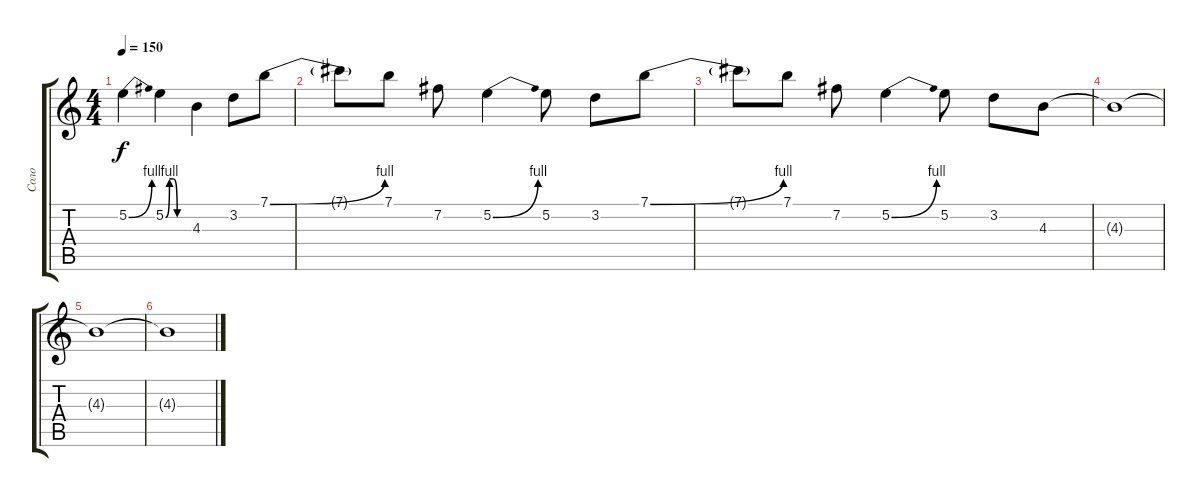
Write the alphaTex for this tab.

\track ("Соло" "Соло") {instrument distortionguitar}
\staff {score tabs}
\tuning (E4 B3 G3 D3 A2 E2) {hide}
\ts (4 4)
\tempo 150
\clef g2
\ks c
5.2{be (bend 0 0 60 4)}.4{dy f} 5.2{be (custom 0 0 10 4 20 4 30 0 60 0)}.4 4.3.4 3.2.8 7.1{be (bend 0 0 60 4)}.8 |
7.1{t}.8 7.1.8 7.2.8 5.2{be (bend 0 0 60 4)}.4 5.2.8 3.2.8 7.1{be (bend 0 0 60 4)}.8 |
7.1{t}.8 7.1.8 7.2.8 5.2{be (bend 0 0 60 4)}.4 5.2.8 3.2.8 4.3.8 |
4.3{t}.1{volume 0} |
4.3{t}.1 |
4.3{t}.1
